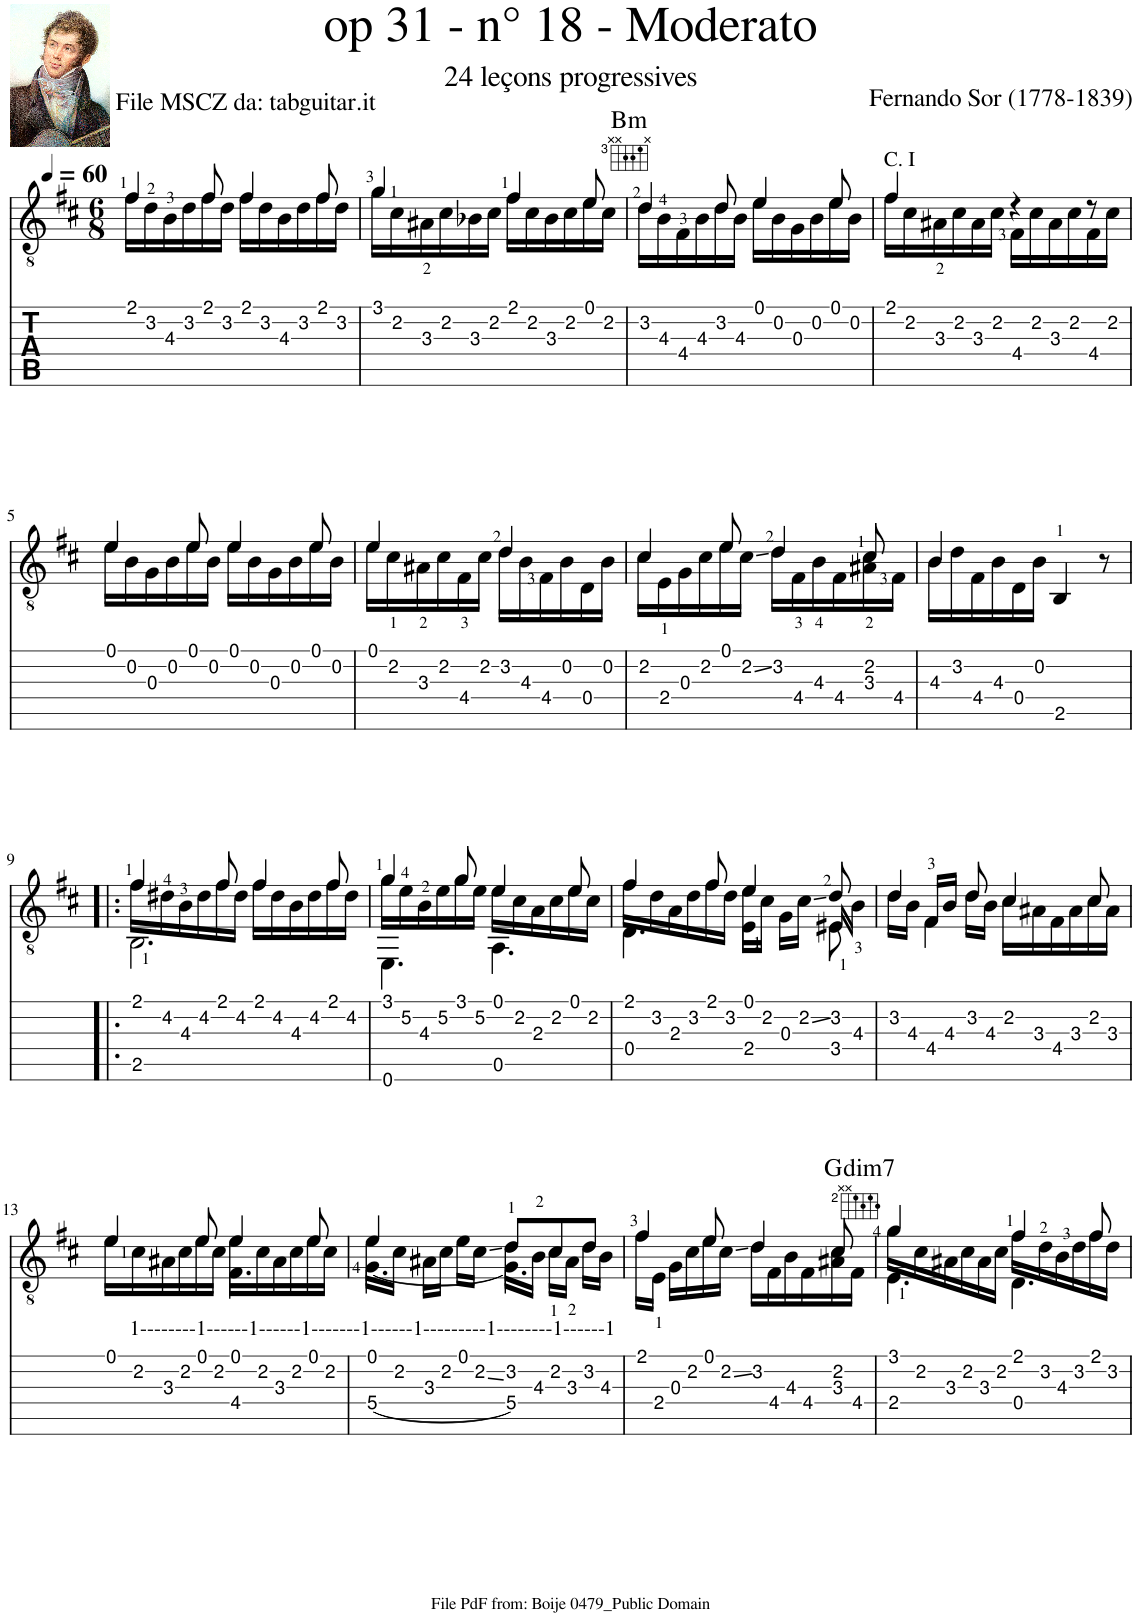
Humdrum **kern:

**kern	**kern	**harte
*part1	*part1	*part1
*staff2	*staff1	*
*I"Guitar	*	*
*I'Guit.	*	*
*stria6	*	*
*	*clefGv2	*
*k[f#c#]	*k[f#c#]	*
*M6/8	*M6/8	*
*MM60	*MM60	*
=1	=1	=1
*^	*^	*
4f#	16f#LL	4f#/	16f#\LL	.
.	16d	.	16d\	.
.	16B	.	16B\	.
.	16d	.	16d\	.
8f#	16f#	8f#/	16f#\	.
.	16dJJ	.	16d\JJ	.
4f#	16f#LL	4f#/	16f#\LL	.
.	16d	.	16d\	.
.	16B	.	16B\	.
.	16d	.	16d\	.
8f#	16f#	8f#/	16f#\	.
.	16dJJ	.	16d\JJ	.
=2	=2	=2	=2	=2
4.g	16gLL	4.g/	16g\LL	.
.	16c#	.	16c#\	.
.	16A#X	.	16A#X\	.
.	16c#	.	16c#\	.
.	16B-	.	16B-X\	.
.	16c#JJ	.	16c#\JJ	.
4f#	16f#LL	4f#/	16f#\LL	.
.	16c#	.	16c#\	.
.	16B-	.	16B-\	.
.	16c#	.	16c#\	.
8e	16e	8e/	16e\	.
.	16c#JJ	.	16c#\JJ	.
=3	=3	=3	=3	=3
!	!	!	!	!LO:H:kt=m
4d	16dLL	4d/	16d\LL	B:min
.	16B	.	16B\	.
.	16F#	.	16F#\	.
.	16B	.	16B\	.
8d	16d	8d/	16d\	.
.	16BJJ	.	16B\JJ	.
4e	16eLL	4e/	16e\LL	.
.	16B	.	16B\	.
.	16G	.	16G\	.
.	16B	.	16B\	.
8e	16e	8e/	16e\	.
.	16BJJ	.	16B\JJ	.
=4	=4	=4	=4	=4
!	!	!LO:TX:a:t=C. I	!	!
4.f#	16f#LL	4.f#/	16f#\LL	.
.	16c#	.	16c#\	.
.	16A#X	.	16A#X\	.
.	16c#	.	16c#\	.
.	16A#	.	16A#\	.
.	16c#JJ	.	16c#\JJ	.
4r	16F#LL	4r	16F#\LL	.
.	16c#	.	16c#\	.
.	16A#	.	16A#\	.
.	16c#	.	16c#\	.
8r	16F#	8r	16F#\	.
.	16c#JJ	.	16c#\JJ	.
!!LO:LB:g=z	!!
=5	=5	=5	=5	=5
4e	16eLL	4e/	16e\LL	.
.	16B	.	16B\	.
.	16G	.	16G\	.
.	16B	.	16B\	.
8e	16e	8e/	16e\	.
.	16BJJ	.	16B\JJ	.
4e	16eLL	4e/	16e\LL	.
.	16B	.	16B\	.
.	16G	.	16G\	.
.	16B	.	16B\	.
8e	16e	8e/	16e\	.
.	16BJJ	.	16B\JJ	.
=6	=6	=6	=6	=6
4.e	16eLL	4.e/	16e\LL	.
.	16c#	.	16c#\	.
.	16A#X	.	16A#X\	.
.	16c#	.	16c#\	.
.	16F#	.	16F#\	.
.	16c#JJ	.	16c#\JJ	.
4.d	16dLL	4.d/	16d\LL	.
.	16B	.	16B\	.
.	16F#	.	16F#\	.
.	16B	.	16B\	.
.	16D	.	16D\	.
.	16BJJ	.	16B\JJ	.
=7	=7	=7	=7	=7
4c#	16c#LL	4c#/	16c#\LL	.
.	16E	.	16E\	.
.	16G	.	16G\	.
.	16c#	.	16c#\	.
8e	16e	8e/	16e\	.
.	16c#JJ	.	16c#\JJ	.
4d	16dLL	4d/	16d\LL	.
.	16F#	.	16F#\	.
.	16B	.	16B\	.
.	16F#	.	16F#\	.
8c#	16c#\ 16A#X\	8c#/	16A#X\ 16c#\	.
.	16F#JJ	.	16F#\JJ	.
=8	=8	=8	=8	=8
4.B	16BLL	4.B/	16B\LL	.
.	16d	.	16d\	.
.	16F#	.	16F#\	.
.	16B	.	16B\	.
.	16D	.	16D\	.
.	16BJJ	.	16B\JJ	.
4BB	4.ryy	4BB/	4.ryy	.
8r	.	8r	.	.
!!LO:LB:g=z
=9!|:	=9!|:	=9!|:	=9!|:	=9!|:
*	*^	*	*^	*
4f#	16f#LL	2.BB	4f#/	16f#\LL	2.BB\	.
.	16d#X	.	.	16d#X\	.	.
.	16B	.	.	16B\	.	.
.	16d#	.	.	16d#\	.	.
8f#	16f#	.	8f#/	16f#\	.	.
.	16d#JJ	.	.	16d#\JJ	.	.
4f#	16f#LL	.	4f#/	16f#\LL	.	.
.	16d#	.	.	16d#\	.	.
.	16B	.	.	16B\	.	.
.	16d#	.	.	16d#\	.	.
8f#	16f#	.	8f#/	16f#\	.	.
.	16d#JJ	.	.	16d#\JJ	.	.
=10	=10	=10	=10	=10	=10	=10
4g	16gLL	4.EE	4g/	16g\LL	4.EE\	.
.	16e	.	.	16e\	.	.
.	16B	.	.	16B\	.	.
.	16e	.	.	16e\	.	.
8g	16g	.	8g/	16g\	.	.
.	16eJJ	.	.	16e\JJ	.	.
4e	16eLL	4.AA	4e/	16e\LL	4.AA\	.
.	16c#	.	.	16c#\	.	.
.	16A	.	.	16A\	.	.
.	16c#	.	.	16c#\	.	.
8e	16e	.	8e/	16e\	.	.
.	16c#JJ	.	.	16c#\JJ	.	.
=11	=11	=11	=11	=11	=11	=11
4f#	16f#LL	4.D	4f#/	16f#\LL	4.D\	.
.	16d	.	.	16d\	.	.
.	16A	.	.	16A\	.	.
.	16d	.	.	16d\	.	.
8f#	16f#	.	8f#/	16f#\	.	.
.	16dJJ	.	.	16d\JJ	.	.
4e	16eLL	4E	4e/	16e\LL	4E\	.
.	16c#	.	.	16c#\JJ	.	.
.	16G	.	.	16G\LL	.	.
.	16c#	.	.	16c#\JJ	.	.
8d	16E#X	8E#	8d/	16E#X/LL	8E#\	.
.	16BJJ	.	.	16B\JJ	.	.
=12	=12	=12	=12	=12	=12	=12
4d	16dLL	8ryy	4d/	16d\LL	8ryy	.
.	16B	.	.	16B\JJ	.	.
.	16F#	4F#	.	16F#/LL	4F#\	.
.	16B	.	.	16B/JJ	.	.
8d	16d	.	8d/	16d\LL	.	.
.	16BJJ	.	.	16B\JJ	.	.
4c#	16c#LL	4.ryy	4c#/	16c#\LL	4.ryy	.
.	16A#X	.	.	16A#X\	.	.
.	16F#	.	.	16F#\	.	.
.	16A#	.	.	16A#\	.	.
8c#	16c#	.	8c#/	16c#\	.	.
.	16A#JJ	.	.	16A#\JJ	.	.
!!LO:LB:g=z	!!	!!
=13	=13	=13	=13	=13	=13	=13
4e	16eLL	4.ryy	4e/	16e\LL	4.ryy	.
!	!LO:TX:a:t=1--------1------1------1-------1------1---------1--------1------1	!	!	!	!	!
.	16c#	.	.	16c#\	.	.
.	16A#X	.	.	16A#X\	.	.
.	16c#	.	.	16c#\	.	.
8e	16e	.	8e/	16e\	.	.
.	16c#JJ	.	.	16c#\JJ	.	.
4e	16eLL	4.F#	4e/	16e\LL	4.F#\	.
.	16c#	.	.	16c#\	.	.
.	16A#	.	.	16A#\	.	.
.	16c#	.	.	16c#\	.	.
8e	16e	.	8e/	16e\	.	.
.	16c#JJ	.	.	16c#\JJ	.	.
=14	=14	=14	=14	=14	=14	=14
4.e	16eLL	[4.G	4.e/	16e\LL	[4.G\	.
.	16c#	.	.	16c#\JJ	.	.
.	16A#X	.	.	16A#X\LL	.	.
.	16c#	.	.	16c#\JJ	.	.
.	16e	.	.	16e\LL	.	.
.	16c#JJ	.	.	16c#\JJ	.	.
8dL	16dLL	4.G]	8d/L	16d\LL	4.G\]	.
.	16B	.	.	16B\JJ	.	.
8c#	16c#	.	8c#/	16c#\LL	.	.
.	16A#	.	.	16A#\JJ	.	.
8dJ	16d	.	8d/J	16d\LL	.	.
.	16BJJ	.	.	16B\JJ	.	.
*	*v	*v	*	*	*	*
*	*	*	*v	*v	*
=15	=15	=15	=15	=15
4f#	16f#LL	4f#/	16f#\LL	.
.	16E	.	16E\JJ	.
.	16G	.	16G\LL	.
.	16c#	.	16c#\	.
8e	16e	8e/	16e\	.
.	16c#JJ	.	16c#\JJ	.
4d	16dLL	4d/	16d\LL	.
.	16F#	.	16F#\	.
.	16B	.	16B\	.
.	16F#	.	16F#\	.
8c#	16c#\ 16A#X\	8c#/	16A#X\ 16c#\	.
.	16F#JJ	.	16F#\JJ	.
=16	=16	=16	=16	=16
*	*^	*	*^	*
!	!	!	!	!	!	!LO:H:kt=dim7
4.g	16gLL	4.E	4.g/	16g\LL	4.E\	G:dim7
.	16c#	.	.	16c#\	.	.
.	16A#X	.	.	16A#X\	.	.
.	16c#	.	.	16c#\	.	.
.	16A#	.	.	16A#\	.	.
.	16c#JJ	.	.	16c#\JJ	.	.
4f#	16f#LL	4.D	4f#/	16f#\LL	4.D\	.
.	16d	.	.	16d\	.	.
.	16B	.	.	16B\	.	.
.	16d	.	.	16d\	.	.
8f#	16f#	.	8f#/	16f#\	.	.
.	16dJJ	.	.	16d\JJ	.	.
*v	*v	*v	*	*	*	*
*	*v	*v	*v	*
=	=	=
*-	*-	*-
